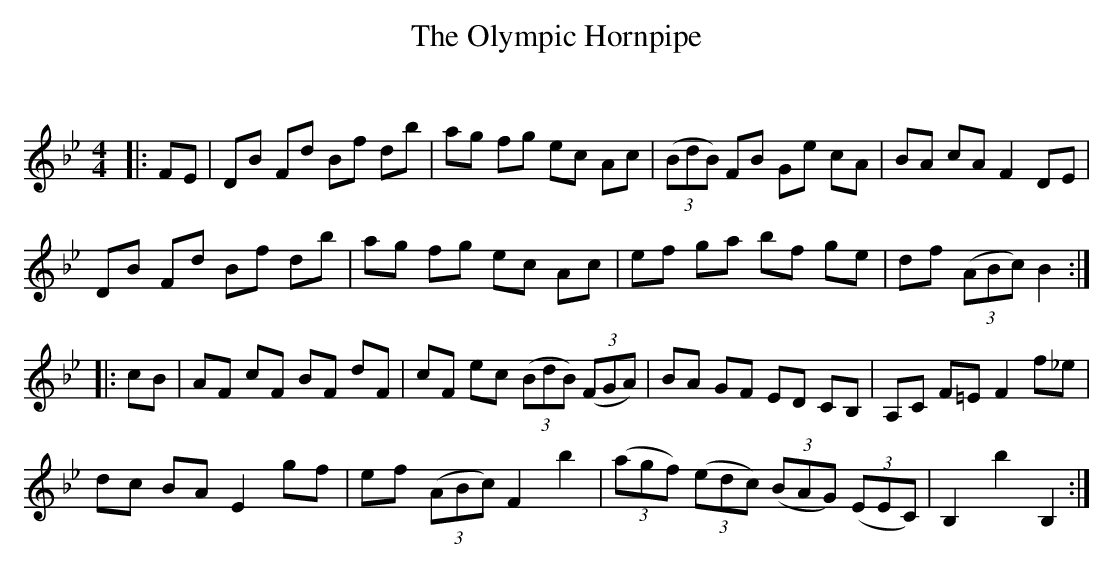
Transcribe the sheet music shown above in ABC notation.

X:1
T: The Olympic Hornpipe
C:
Q: 232
K:Bb
M:4/4
L:1/8
|:FE|DB Fd Bf db|ag fg ec Ac|((3BdB) FB Ge cA|BA cA F2 DE|
DB Fd Bf db|ag fg ec Ac|ef ga bf ge|df ((3ABc) B2:|
|:cB|AF cF BF dF|cF ec ((3BdB) ((3FGA) |BA GF ED CB,|A,C F=E F2 f_e|
dc BA E2 gf|ef ((3ABc) F2 b2|((3agf) ((3edc) ((3BAG) ((3EEC) |B,2 b2 B,2:|
